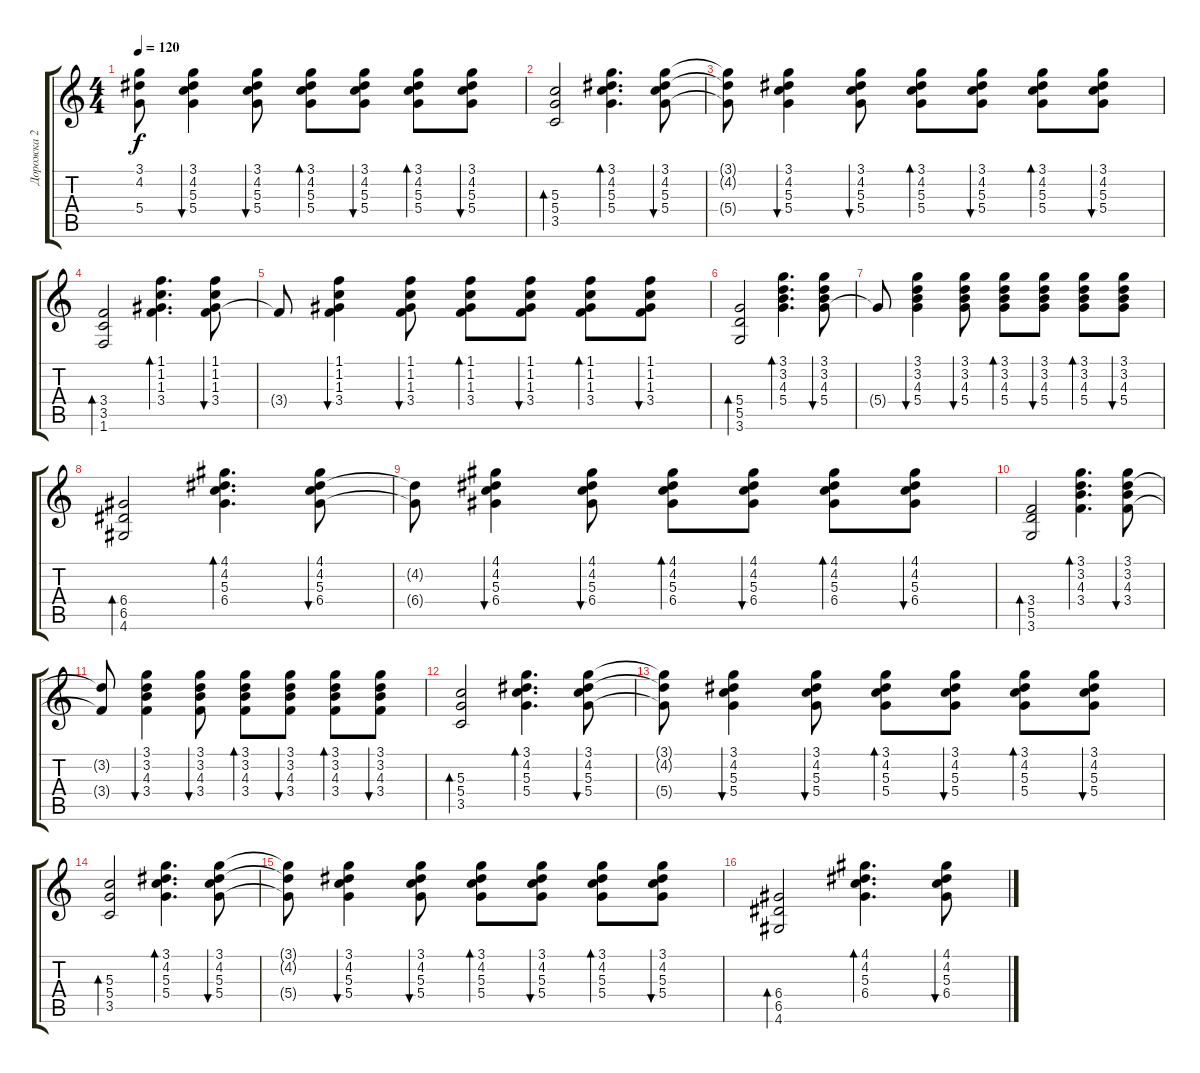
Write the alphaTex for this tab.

\track ("Дорожка 2" "Дорожка 2") {instrument acousticguitarsteel}
\staff {score tabs}
\tuning (E4 B3 G3 D3 A2 E2) {hide}
\ts (4 4)
\tempo 120
\clef g2
\ks c
(3.1{t} 4.2{t} 5.4{t}).8{dy f} (3.1 4.2 5.3 5.4).4{bu 30} (3.1 4.2 5.3 5.4).8{bu 30} (3.1 4.2 5.3 5.4).8{bd 30} (3.1 4.2 5.3 5.4).8{bu 30} (3.1 4.2 5.3 5.4).8{bd 30} (3.1 4.2 5.3 5.4).8{bu 30} |
(5.3 5.4 3.5).2{bd 30} (3.1 4.2 5.3 5.4).4{d bd 30} (3.1 4.2 5.3 5.4).8{bu 30} |
(3.1{t} 4.2{t} 5.4{t}).8 (3.1 4.2 5.3 5.4).4{bu 30} (3.1 4.2 5.3 5.4).8{bu 30} (3.1 4.2 5.3 5.4).8{bd 30} (3.1 4.2 5.3 5.4).8{bu 30} (3.1 4.2 5.3 5.4).8{bd 30} (3.1 4.2 5.3 5.4).8{bu 30} |
(3.4 3.5 1.6).2{bd 30} (1.1 1.2 1.3 3.4).4{d bd 30} (1.1 1.2 1.3 3.4).8{bu 30} |
3.4{t}.8 (1.1 1.2 1.3 3.4).4{bu 30} (1.1 1.2 1.3 3.4).8{bu 30} (1.1 1.2 1.3 3.4).8{bd 30} (1.1 1.2 1.3 3.4).8{bu 30} (1.1 1.2 1.3 3.4).8{bd 30} (1.1 1.2 1.3 3.4).8{bu 30} |
(5.4 5.5 3.6).2{bd 30} (3.1 3.2 4.3 5.4).4{d bd 30} (3.1 3.2 4.3 5.4).8{bu 30} |
5.4{t}.8 (3.1 3.2 4.3 5.4).4{bu 30} (3.1 3.2 4.3 5.4).8{bu 30} (3.1 3.2 4.3 5.4).8{bd 30} (3.1 3.2 4.3 5.4).8{bu 30} (3.1 3.2 4.3 5.4).8{bd 30} (3.1 3.2 4.3 5.4).8{bu 30} |
(6.4 6.5 4.6).2{bd 30} (4.1 4.2 5.3 6.4).4{d bd 30} (4.1 4.2 5.3 6.4).8{bu 30} |
(4.2{t} 6.4{t}).8 (4.1 4.2 5.3 6.4).4{bu 30} (4.1 4.2 5.3 6.4).8{bu 30} (4.1 4.2 5.3 6.4).8{bd 30} (4.1 4.2 5.3 6.4).8{bu 30} (4.1 4.2 5.3 6.4).8{bd 30} (4.1 4.2 5.3 6.4).8{bu 30} |
(3.4 5.5 3.6).2{bd 30} (3.1 3.2 4.3 3.4).4{d bd 30} (3.1 3.2 4.3 3.4).8{bu 30} |
(3.2{t} 3.4{t}).8 (3.1 3.2 4.3 3.4).4{bu 30} (3.1 3.2 4.3 3.4).8{bu 30} (3.1 3.2 4.3 3.4).8{bd 30} (3.1 3.2 4.3 3.4).8{bu 30} (3.1 3.2 4.3 3.4).8{bd 30} (3.1 3.2 4.3 3.4).8{bu 30} |
(5.3 5.4 3.5).2{bd 30} (3.1 4.2 5.3 5.4).4{d bd 30} (3.1 4.2 5.3 5.4).8{bu 30} |
(3.1{t} 4.2{t} 5.4{t}).8 (3.1 4.2 5.3 5.4).4{bu 30} (3.1 4.2 5.3 5.4).8{bu 30} (3.1 4.2 5.3 5.4).8{bd 30} (3.1 4.2 5.3 5.4).8{bu 30} (3.1 4.2 5.3 5.4).8{bd 30} (3.1 4.2 5.3 5.4).8{bu 30} |
(5.3 5.4 3.5).2{bd 30} (3.1 4.2 5.3 5.4).4{d bd 30} (3.1 4.2 5.3 5.4).8{bu 30} |
(3.1{t} 4.2{t} 5.4{t}).8 (3.1 4.2 5.3 5.4).4{bu 30} (3.1 4.2 5.3 5.4).8{bu 30} (3.1 4.2 5.3 5.4).8{bd 30} (3.1 4.2 5.3 5.4).8{bu 30} (3.1 4.2 5.3 5.4).8{bd 30} (3.1 4.2 5.3 5.4).8{bu 30} |
(6.4 6.5 4.6).2{bd 30} (4.1 4.2 5.3 6.4).4{d bd 30} (4.1 4.2 5.3 6.4).8{bu 30}
